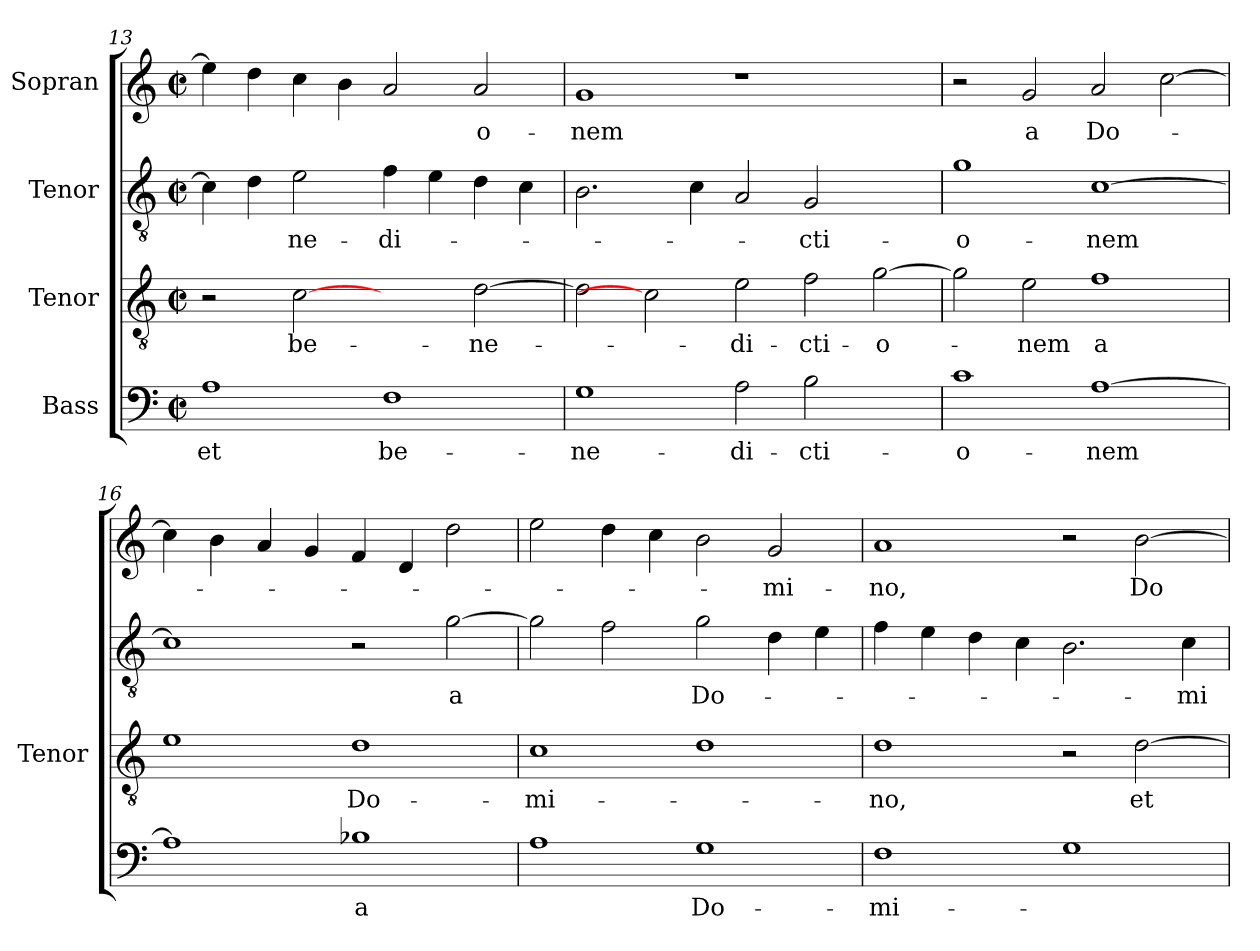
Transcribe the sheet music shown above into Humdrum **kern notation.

**kern	**text	**kern	**text	**kern	**text	**kern	**text
*part4	*part4	*part3	*part3	*part2	*part2	*part1	*part1
*staff4	*staff4	*staff3	*staff3	*staff2	*staff2	*staff1	*staff1
*I"Bass	*	*I"Tenor	*	*I"Tenor	*	*I"Sopran	*
*	*	*I'Tenor	*	*	*	*	*
*clefF4	*	*clefGv2	*	*clefGv2	*	*clefG2	*
*	*	*ITrd7c12	*	*ITrd7c12	*	*	*
*k[]	*	*k[]	*	*k[]	*	*k[]	*
*M2/2	*	*M2/2	*	*M2/2	*	*M2/2	*
*met(c|)	*	*met(c|)	*	*met(c|)	*	*met(c|)	*
=13	=13	=13	=13	=13	=13	=13	=13
!	!LO:LY:b:color=#000000	!	!	!	!	!	!
1Ai	-et	2r	.	4Ci\]	.	4eei\]	.
.	.	.	.	4Di\	.	4ddi\	.
!	!	!	!LO:LY:b:color=#000000	!	!	!	!
!	!	!	!	!	!LO:LY:b:color=#000000	!	!
.	.	[2Ci	be-	2Ei\	-ne-	4cci\	.
.	.	.	.	.	.	4bi\	.
!	!LO:LY:b:color=#000000	!	!	!	!	!	!
!	!	!	!	!	!LO:LY:b:color=#000000	!	!
1Fi	be-	2ryy	.	4Fi\	-di-	2ai/	.
.	.	.	.	4Ei\	.	.	.
!	!	!	!LO:LY:b:color=#000000	!	!	!	!
!	!	!	!	!	!	!	!LO:LY:b:color=#000000
.	.	[>2Di\	-ne-	4Di\	.	2ai/	-o-
.	.	.	.	4Ci\	.	.	.
!!LO:LB:g=z
=14	=14	=14	=14	=14	=14	=14	=14
!	!LO:LY:b:color=#000000	!	!	!	!	!	!
!	!	!	!	!	!	!	!LO:LY:b:color=#000000
1Gi	-ne-	2Di\]	.	2.BBi\	.	1gi	-nem
.	.	2Ci]	.	.	.	.	.
.	.	.	.	4Ci\	.	.	.
!	!LO:LY:b:color=#000000	!	!	!	!	!	!
!	!	!	!LO:LY:b:color=#000000	!	!	!	!
2Ai\	-di-	2Ei\	-di-	2AAi/	.	1r	.
!	!LO:LY:b:color=#000000	!	!	!	!	!	!
!	!	!	!LO:LY:b:color=#000000	!	!	!	!
!	!	!	!	!	!LO:LY:b:color=#000000	!	!
2Bi\	-cti-	2Fi\	-cti-	2GGi/	-cti-	.	.
!	!	!	!LO:LY:b:color=#000000	!	!	!	!
2ryy	.	[>2Gi\	-o-	2ryy	.	2ryy	.
=15	=15	=15	=15	=15	=15	=15	=15
!	!LO:LY:b:color=#000000	!	!	!	!	!	!
!	!	!	!	!	!LO:LY:b:color=#000000	!	!
1ci	-o-	2Gi\]	.	1Gi	-o-	2r	.
!	!	!	!LO:LY:b:color=#000000	!	!	!	!
!	!	!	!	!	!	!	!LO:LY:b:color=#000000
.	.	2Ei\	-nem	.	.	2gi/	a
!	!LO:LY:b:color=#000000	!	!	!	!	!	!
!	!	!	!LO:LY:b:color=#000000	!	!	!	!
!	!	!	!	!	!LO:LY:b:color=#000000	!	!
!	!	!	!	!	!	!	!LO:LY:b:color=#000000
[>1Ai	-nem	1Fi	a	[>1Ci	-nem	2ai/	Do-
.	.	.	.	.	.	[>2cci\	.
=16	=16	=16	=16	=16	=16	=16	=16
1Ai]	.	1Ei	.	1Ci]	.	4cci\]	.
.	.	.	.	.	.	4bi\	.
.	.	.	.	.	.	4ai/	.
.	.	.	.	.	.	4gi/	.
!	!LO:LY:b:color=#000000	!	!	!	!	!	!
!	!	!	!LO:LY:b:color=#000000	!	!	!	!
1B-Xi	a	1Di	Do-	2r	.	4fi/	.
.	.	.	.	.	.	4di/	.
!	!	!	!	!	!LO:LY:b:color=#000000	!	!
.	.	.	.	[>2Gi\	a	2ddi\	.
=17	=17	=17	=17	=17	=17	=17	=17
!	!	!	!LO:LY:b:color=#000000	!	!	!	!
1Ai	.	1Ci	-mi-	2Gi\]	.	2eei\	.
.	.	.	.	2Fi\	.	4ddi\	.
.	.	.	.	.	.	4cci\	.
!	!LO:LY:b:color=#000000	!	!	!	!	!	!
!	!	!	!	!	!LO:LY:b:color=#000000	!	!
1Gi	Do-	1Di	.	2Gi\	Do-	2bi\	.
!	!	!	!	!	!	!	!LO:LY:b:color=#000000
.	.	.	.	4Di\	.	2gi/	-mi-
.	.	.	.	4Ei\	.	.	.
=18	=18	=18	=18	=18	=18	=18	=18
!	!LO:LY:b:color=#000000	!	!	!	!	!	!
!	!	!	!LO:LY:b:color=#000000	!	!	!	!
!	!	!	!	!	!	!	!LO:LY:b:color=#000000
1Fi	-mi-	1Di	-no,	4Fi\	.	1ai	-no,
.	.	.	.	4Ei\	.	.	.
.	.	.	.	4Di\	.	.	.
.	.	.	.	4Ci\	.	.	.
1Gi	.	2r	.	2.BBi\	.	2r	.
!	!	!	!LO:LY:b:color=#000000	!	!	!	!
!	!	!	!	!	!	!	!LO:LY:b:color=#000000
.	.	[>2Di\	et	.	.	[>2bi\	Do-
!	!	!	!	!	!LO:LY:b:color=#000000	!	!
.	.	.	.	4Ci\	-mi-	.	.
=	=	=	=	=	=	=	=
*-	*-	*-	*-	*-	*-	*-	*-
